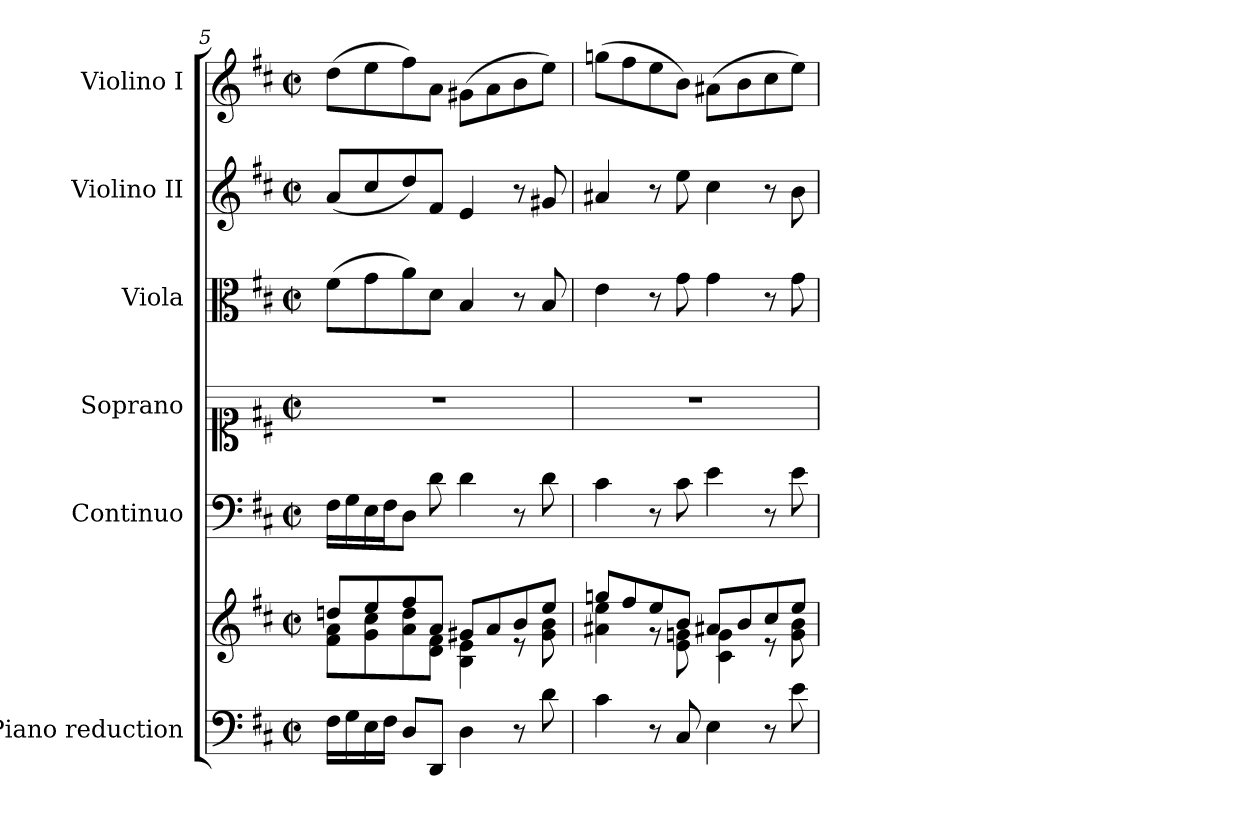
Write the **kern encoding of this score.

**kern	**kern	**kern	**kern	**kern	**kern	**kern
*part6	*part6	*part5	*part4	*part3	*part2	*part1
*staff7	*staff6	*staff5	*staff4	*staff3	*staff2	*staff1
*I"Piano reduction	*	*I"Continuo	*I"Soprano	*I"Viola	*I"Violino II	*I"Violino I
*I'Pno	*	*	*	*I'Vla	*I'Vln	*I'Vln
!!LO:LB:g=z
*clefF4	*clefG2	*clefF4	*clefC1	*clefC3	*clefG2	*clefG2
*k[f#c#]	*k[f#c#]	*k[f#c#]	*k[f#c#]	*k[f#c#]	*k[f#c#]	*k[f#c#]
*M2/2	*M2/2	*M2/2	*M2/2	*M2/2	*M2/2	*M2/2
*met(c|)	*met(c|)	*met(c|)	*met(c|)	*met(c|)	*met(c|)	*met(c|)
=5	=5	=5	=5	=5	=5	=5
*	*^	*	*	*	*	*
16F#\LL	8ddn/L	8f#\ 8a\L	16F#\LL	1r	(>8f#\L	(<8a/L	(>8dd\L
16G\	.	.	16G\	.	.	.	.
16E\	8ee/	8g\ 8cc#\	16E\	.	8g\	8cc#/	8ee\
16F#\JJ	.	.	16F#\J	.	.	.	.
8D/L	8ff#/	8a\ 8dd\	8D\J	.	8a\)	8dd/)	8ff#\)
8DD/J	8a/J	8d\ 8f#\J	8d\	.	8d\J	8f#/J	8a\J
4D\	8g#X/L	4B\ 4e\	4d\	.	4B/	4e/	(>8g#X\L
.	8a/	.	.	.	.	.	8a\
8r	8b/	8r	8r	.	8r	8r	8b\
8d\	8ee/J	8g#\ 8b\	8d\	.	8B/	8g#X/	8ee\J)
=6	=6	=6	=6	=6	=6	=6	=6
4c#\	8ggn/L	4a#X\ 4ee\	4c#\	1r	4e\	4a#X/	(>8ggn\L
.	8ff#/	.	.	.	.	.	8ff#\
8r	8ee/	8r	8r	.	8r	8r	8ee\
8C#/	8b/J	8e\ 8gn\	8c#\	.	8g\	8ee\	8b\J)
4E\	8a#X/L	4c#\ 4g\	4e\	.	4g\	4cc#\	(>8a#X\L
.	8b/	.	.	.	.	.	8b\
8r	8cc#/	8r	8r	.	8r	8r	8cc#\
8e\	8ee/J	8g\ 8b\	8e\	.	8g\	8b\	8ee\J)
*	*v	*v	*	*	*	*	*
=	=	=	=	=	=	=
*-	*-	*-	*-	*-	*-	*-
